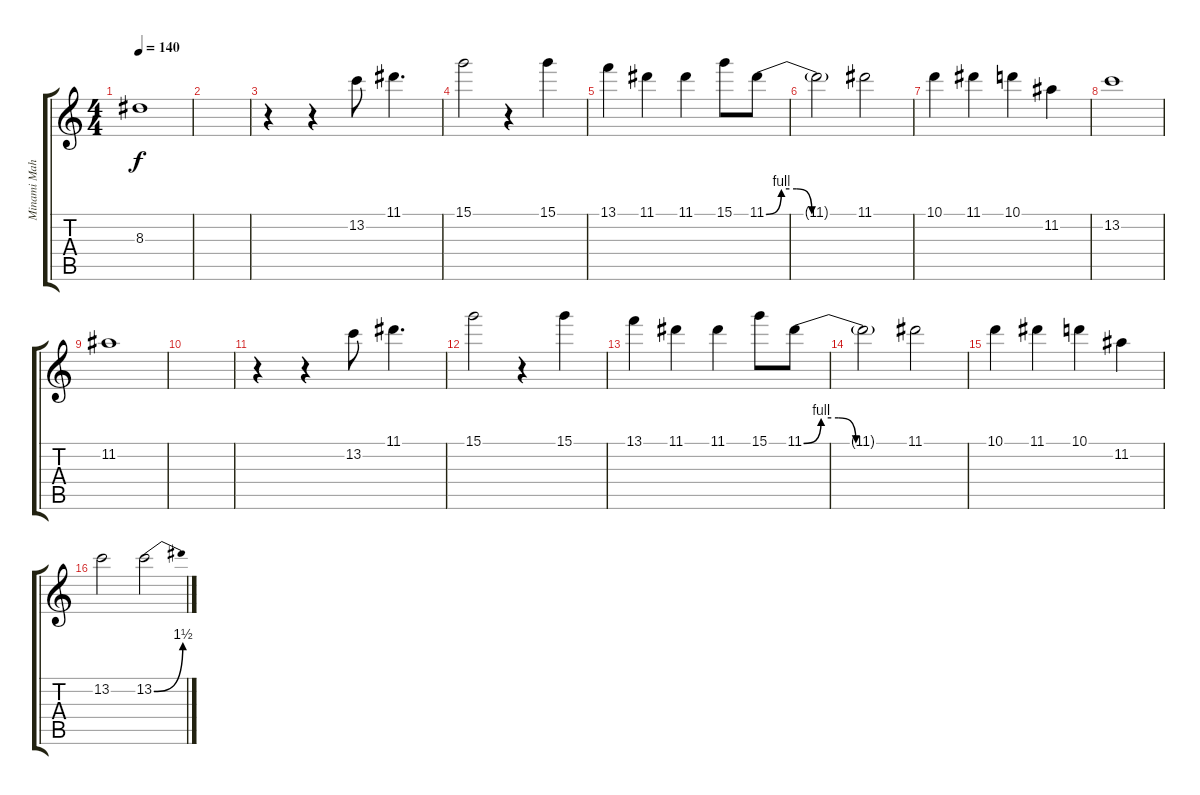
\track ("Minami Maho" "Minami Mah") {instrument acousticguitarsteel}
\staff {score tabs}
\tuning (E4 B3 G3 D3 A2 E2) {hide}
\ts (4 4)
\tempo 140
\clef g2
\ks c
8.3{t}.1{dy f} |
|
r.4 r.4 13.2.8 11.1.4{d} |
15.1.2 r.4 15.1.4 |
13.1.4 11.1.4 11.1.4 15.1.8 11.1{be (custom 0 0 10 4 20 4 30 0 60 0)}.8 |
11.1{t}.2 11.1.2 |
10.1.4 11.1.4 10.1.4 11.2.4 |
13.2.1 |
11.2.1 |
|
r.4 r.4 13.2.8 11.1.4{d} |
15.1.2 r.4 15.1.4 |
13.1.4 11.1.4 11.1.4 15.1.8 11.1{be (custom 0 0 10 4 20 4 30 0 60 0)}.8 |
11.1{t}.2 11.1.2 |
10.1.4 11.1.4 10.1.4 11.2.4 |
13.2.2 13.2{be (bend 0 0 60 6)}.2
